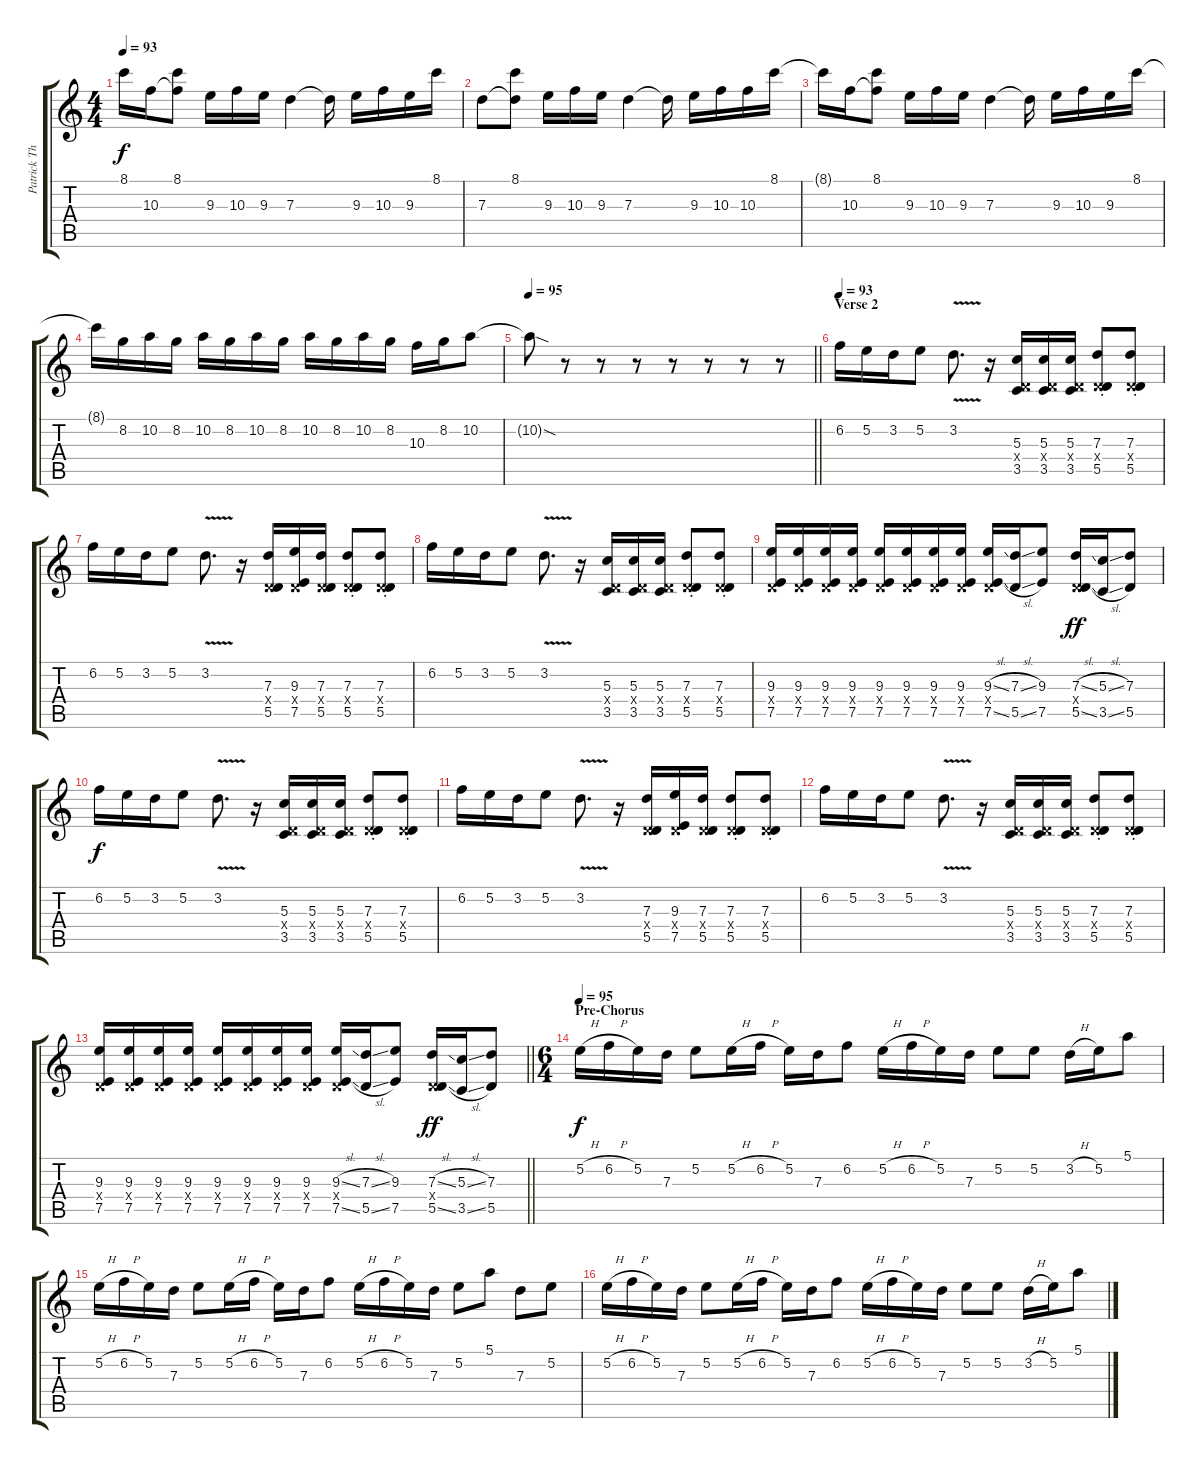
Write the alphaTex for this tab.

\track ("Patrick Thompson [Guitar]" "Patrick Th") {instrument distortionguitar}
\staff {score tabs}
\tuning (E4 B3 G3 D3 A2 D2) {hide}
\ts (4 4)
\tempo 93
\clef g2
\ks c
8.1{t}.16{dy f} 10.3.16 (8.1 10.3{t}).8 9.3.16 10.3.16 9.3.16 7.3.4 7.3{t}.16 9.3.16 10.3.16 9.3.16 8.1.16 |
7.3.8 (8.1 7.3{t}).8 9.3.16 10.3.16 9.3.16 7.3.4 7.3{t}.16 9.3.16 10.3.16 10.3.16 8.1.16 |
8.1{t}.16 10.3.16 (8.1 10.3{t}).8 9.3.16 10.3.16 9.3.16 7.3.4 7.3{t}.16 9.3.16 10.3.16 9.3.16 8.1.16 |
8.1{t}.16 8.2.16 10.2.16 8.2.16 10.2.16 8.2.16 10.2.16 8.2.16 10.2.16 8.2.16 10.2.16 8.2.16 10.3.16 8.2.16 10.2.8 |
\tempo 95
\barLineRight lightlight
10.2{sod t}.8 r.8 r.8 r.8 r.8 r.8 r.8 r.8 |
\section ("" "Verse 2")
\tempo 93
6.2.16{balance 2} 5.2.16 3.2.16 5.2.8 3.2{v}.8{d} r.16 (5.3 0.4{x} 3.5).16 (5.3 0.4{x} 3.5).16 (5.3 0.4{x} 3.5).16 (7.3{st} 0.4{x} 5.5{st}).8 (7.3{st} 0.4{x} 5.5{st}).8 |
6.2.16 5.2.16 3.2.16 5.2.8 3.2{v}.8{d} r.16 (7.3 0.4{x} 5.5).16 (9.3 0.4{x} 7.5).16 (7.3 0.4{x} 5.5).16 (7.3{st} 0.4{x} 5.5{st}).8 (7.3{st} 0.4{x} 5.5{st}).8 |
6.2.16 5.2.16 3.2.16 5.2.8 3.2{v}.8{d} r.16 (5.3 0.4{x} 3.5).16 (5.3 0.4{x} 3.5).16 (5.3 0.4{x} 3.5).16 (7.3{st} 0.4{x} 5.5{st}).8 (7.3{st} 0.4{x} 5.5{st}).8 |
(9.3 0.4{x} 7.5).16 (9.3 0.4{x} 7.5).16 (9.3 0.4{x} 7.5).16 (9.3 0.4{x} 7.5).16 (9.3 0.4{x} 7.5).16 (9.3 0.4{x} 7.5).16 (9.3 0.4{x} 7.5).16 (9.3 0.4{x} 7.5).16 (9.3{sl} 0.4{x} 7.5{sl}).16 (7.3{sl} 5.5{sl}).16 (9.3 7.5).8 (7.3{sl} 0.4{x} 5.5{sl}).16{dy ff} (5.3{sl} 3.5{sl}).16 (7.3 5.5).8 |
6.2.16{dy f} 5.2.16 3.2.16 5.2.8 3.2{v}.8{d} r.16 (5.3 0.4{x} 3.5).16 (5.3 0.4{x} 3.5).16 (5.3 0.4{x} 3.5).16 (7.3{st} 0.4{x} 5.5{st}).8 (7.3{st} 0.4{x} 5.5{st}).8 |
6.2.16 5.2.16 3.2.16 5.2.8 3.2{v}.8{d} r.16 (7.3 0.4{x} 5.5).16 (9.3 0.4{x} 7.5).16 (7.3 0.4{x} 5.5).16 (7.3{st} 0.4{x} 5.5{st}).8 (7.3{st} 0.4{x} 5.5{st}).8 |
6.2.16 5.2.16 3.2.16 5.2.8 3.2{v}.8{d} r.16 (5.3 0.4{x} 3.5).16 (5.3 0.4{x} 3.5).16 (5.3 0.4{x} 3.5).16 (7.3{st} 0.4{x} 5.5{st}).8 (7.3{st} 0.4{x} 5.5{st}).8 |
\barLineRight lightlight
(9.3 0.4{x} 7.5).16 (9.3 0.4{x} 7.5).16 (9.3 0.4{x} 7.5).16 (9.3 0.4{x} 7.5).16 (9.3 0.4{x} 7.5).16 (9.3 0.4{x} 7.5).16 (9.3 0.4{x} 7.5).16 (9.3 0.4{x} 7.5).16 (9.3{sl} 0.4{x} 7.5{sl}).16 (7.3{sl} 5.5{sl}).16 (9.3 7.5).8 (7.3{sl} 0.4{x} 5.5{sl}).16{dy ff} (5.3{sl} 3.5{sl}).16 (7.3 5.5).8 |
\ts (6 4)
\section ("" "Pre-Chorus")
\tempo 95
5.2{h}.16{dy f volume 14 balance 6 instrument electricguitarjazz} 6.2{h}.16 5.2.16 7.3.16 5.2.8 5.2{h}.16 6.2{h}.16 5.2.16 7.3.16 6.2.8 5.2{h}.16 6.2{h}.16 5.2.16 7.3.16 5.2.8 5.2.8 3.2{h}.16 5.2.16 5.1.8 |
5.2{h}.16 6.2{h}.16 5.2.16 7.3.16 5.2.8 5.2{h}.16 6.2{h}.16 5.2.16 7.3.16 6.2.8 5.2{h}.16 6.2{h}.16 5.2.16 7.3.16 5.2.8 5.1.8 7.3.8 5.2.8 |
5.2{h}.16 6.2{h}.16 5.2.16 7.3.16 5.2.8 5.2{h}.16 6.2{h}.16 5.2.16 7.3.16 6.2.8 5.2{h}.16 6.2{h}.16 5.2.16 7.3.16 5.2.8 5.2.8 3.2{h}.16 5.2.16 5.1.8
